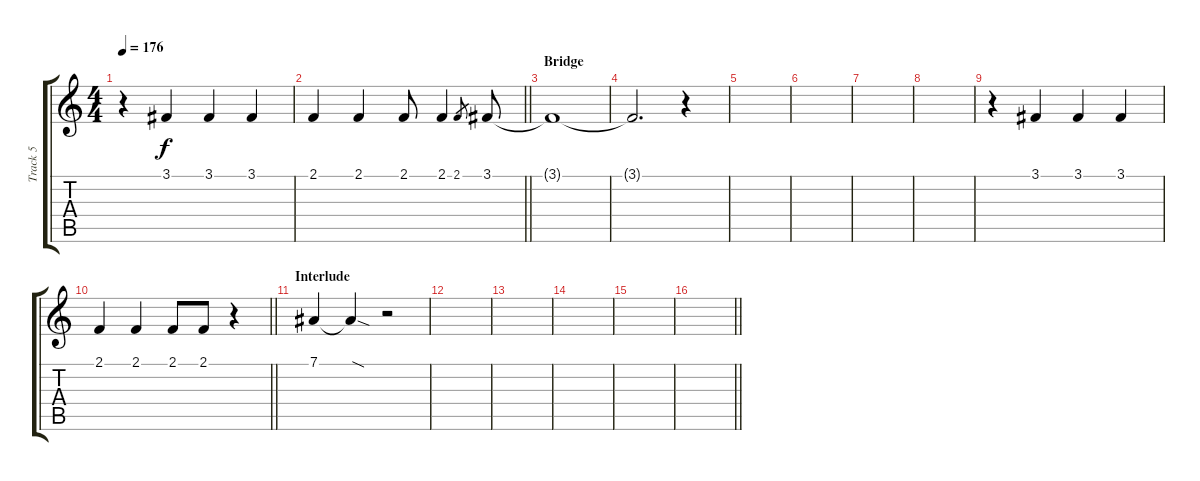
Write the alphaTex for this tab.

\track ("Track 5" "Track 5") {instrument lead2sawtooth}
\staff {score tabs}
\tuning (Eb4 Bb3 Gb3 Db3 Ab2 Eb2) {hide}
\ts (4 4)
\tempo 176
\clef g2
\ks c
r.4{dy f} 3.1.4 3.1.4 3.1.4 |
\barLineRight lightlight
2.1.4 2.1.4 2.1.8 2.1.4 2.1.8{gr} 3.1.8 |
\section ("" "Bridge")
3.1{t}.1 |
3.1{t}.2{d} r.4 |
|
|
|
|
r.4 3.1.4 3.1.4 3.1.4 |
\barLineRight lightlight
2.1.4 2.1.4 2.1.8 2.1.8 r.4 |
\section ("" "Interlude")
7.1.4 7.1{sod t}.4 r.2 |
|
|
|
|
\barLineRight lightlight
